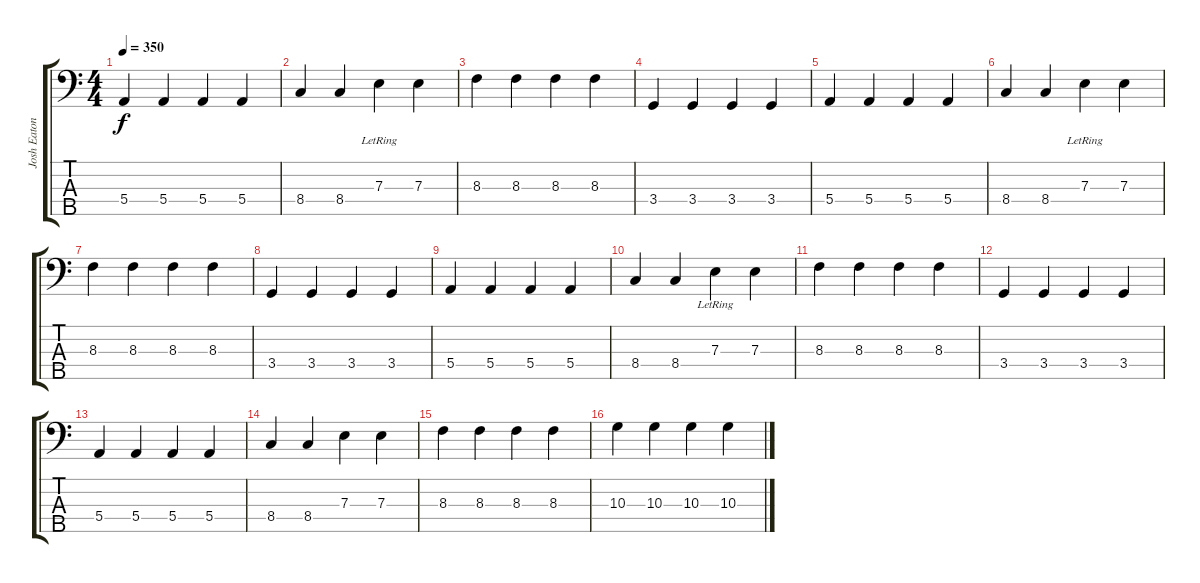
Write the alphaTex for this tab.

\track ("Josh Eaton - Bass" "Josh Eaton") {instrument electricbassfinger}
\staff {score tabs}
\tuning (G2 D2 A1 E1 B0) {hide}
\ts (4 4)
\tempo 350
\clef f4
\ks c
5.4.4{dy f} 5.4.4 5.4.4 5.4.4 |
8.4.4 8.4.4 7.3{lr}.4 7.3.4 |
8.3.4 8.3.4 8.3.4 8.3.4 |
3.4.4 3.4.4 3.4.4 3.4.4 |
5.4.4 5.4.4 5.4.4 5.4.4 |
8.4.4 8.4.4 7.3{lr}.4 7.3.4 |
8.3.4 8.3.4 8.3.4 8.3.4 |
3.4.4 3.4.4 3.4.4 3.4.4 |
5.4.4 5.4.4 5.4.4 5.4.4 |
8.4.4 8.4.4 7.3{lr}.4 7.3.4 |
8.3.4 8.3.4 8.3.4 8.3.4 |
3.4.4 3.4.4 3.4.4 3.4.4 |
5.4.4 5.4.4 5.4.4 5.4.4 |
8.4.4 8.4.4 7.3.4 7.3.4 |
8.3.4 8.3.4 8.3.4 8.3.4 |
10.3.4 10.3.4 10.3.4 10.3.4
